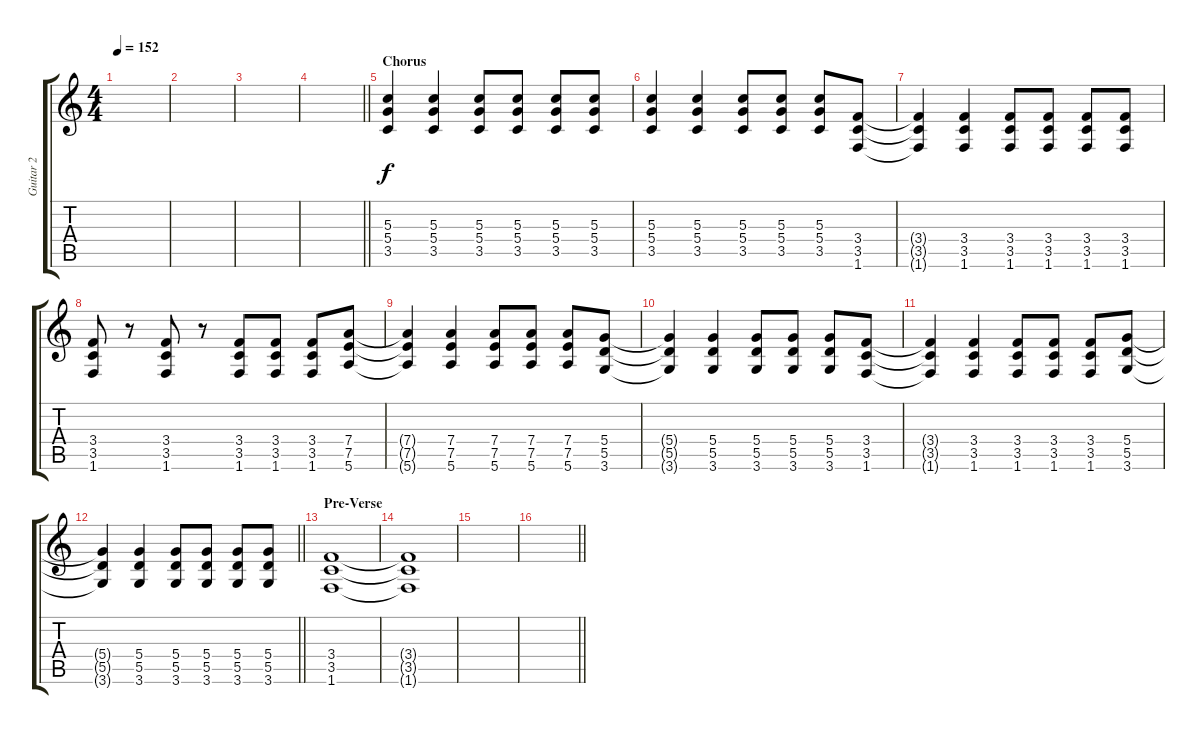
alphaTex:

\track ("Guitar 2" "Guitar 2") {instrument overdrivenguitar}
\staff {score tabs}
\tuning (E4 B3 G3 D3 A2 E2) {hide}
\ts (4 4)
\tempo 152
\clef g2
\ks c
|
|
|
\barLineRight lightlight
|
\section ("" "Chorus")
(5.3 5.4 3.5).4 (5.3 5.4 3.5).4 (5.3 5.4 3.5).8 (5.3 5.4 3.5).8 (5.3 5.4 3.5).8 (5.3 5.4 3.5).8 |
(5.3 5.4 3.5).4 (5.3 5.4 3.5).4 (5.3 5.4 3.5).8 (5.3 5.4 3.5).8 (5.3 5.4 3.5).8 (3.4 3.5 1.6).8 |
(3.4{t} 3.5{t} 1.6{t}).4 (3.4 3.5 1.6).4 (3.4 3.5 1.6).8 (3.4 3.5 1.6).8 (3.4 3.5 1.6).8 (3.4 3.5 1.6).8 |
(3.4 3.5 1.6).8 r.8 (3.4 3.5 1.6).8 r.8 (3.4 3.5 1.6).8 (3.4 3.5 1.6).8 (3.4 3.5 1.6).8 (7.4 7.5 5.6).8 |
(7.4{t} 7.5{t} 5.6{t}).4 (7.4 7.5 5.6).4 (7.4 7.5 5.6).8 (7.4 7.5 5.6).8 (7.4 7.5 5.6).8 (5.4 5.5 3.6).8 |
(5.4{t} 5.5{t} 3.6{t}).4 (5.4 5.5 3.6).4 (5.4 5.5 3.6).8 (5.4 5.5 3.6).8 (5.4 5.5 3.6).8 (3.4 3.5 1.6).8 |
(3.4{t} 3.5{t} 1.6{t}).4 (3.4 3.5 1.6).4 (3.4 3.5 1.6).8 (3.4 3.5 1.6).8 (3.4 3.5 1.6).8 (5.4 5.5 3.6).8 |
\barLineRight lightlight
(5.4{t} 5.5{t} 3.6{t}).4 (5.4 5.5 3.6).4 (5.4 5.5 3.6).8 (5.4 5.5 3.6).8 (5.4 5.5 3.6).8 (5.4 5.5 3.6).8 |
\section ("" "Pre-Verse")
(3.4 3.5 1.6).1{volume 0} |
(3.4{t} 3.5{t} 1.6{t}).1 |
|
\barLineRight lightlight
